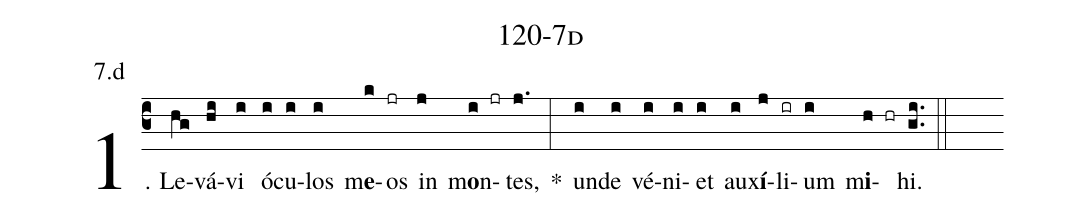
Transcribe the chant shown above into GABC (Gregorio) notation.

name: 120-7d;
annotation: 7.d;
%%
(c3)1. Le(hg)vá(hi)vi(i) ó(i)cu(i)los(i) m<b>e</b>(k)os(jr) in(j) m<b>o</b>n(i jr)tes,(j.) *(:) un(i)de(i) vé(i)ni(i)et(i) au(i)x<b>í</b>(j)li(ir)um(i) m<b>i</b>(h hr)hi.(gi..) (::)
